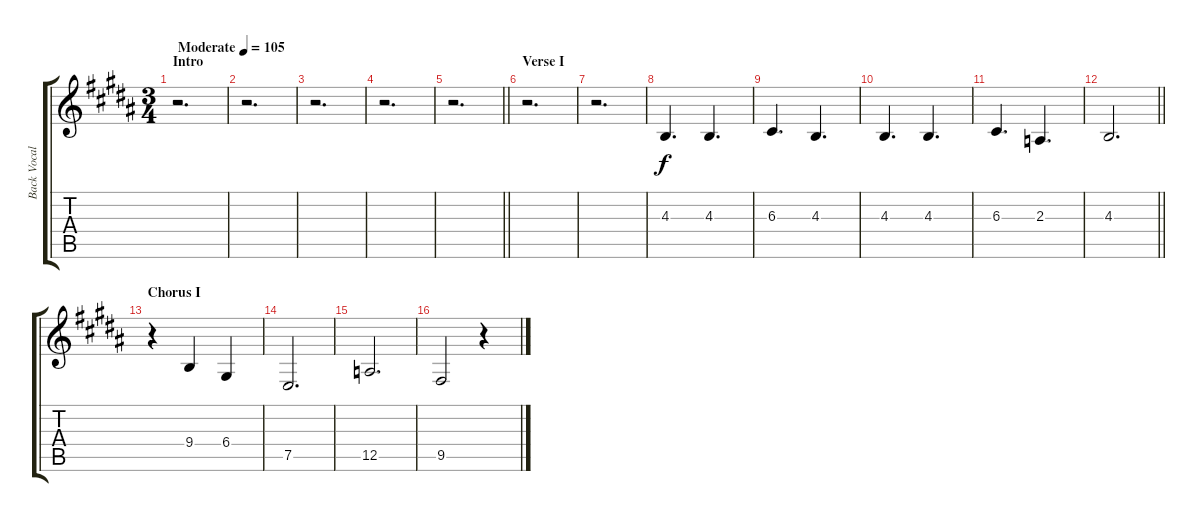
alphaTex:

\track ("Back Vocals" "Back Vocal") {instrument sopranosax}
\staff {score tabs}
\tuning (E4 B3 G3 D3 A2 E2) {hide}
\ts (3 4)
\section ("" "Intro")
\tempo (105 "Moderate")
\clef g2
\ks b
r.2{d dy f instrument sopranosax} |
r.2{d} |
r.2{d} |
r.2{d} |
\barLineRight lightlight
r.2{d} |
\section ("" "Verse I")
r.2{d} |
r.2{d} |
4.3.4{d} 4.3.4{d} |
6.3.4{d} 4.3.4{d} |
4.3.4{d} 4.3.4{d} |
6.3.4{d} 2.3.4{d} |
\barLineRight lightlight
4.3.2{d} |
\section ("" "Chorus I")
r.4 9.4.4 6.4.4 |
7.5.2{d} |
12.5.2{d} |
9.5.2 r.4
